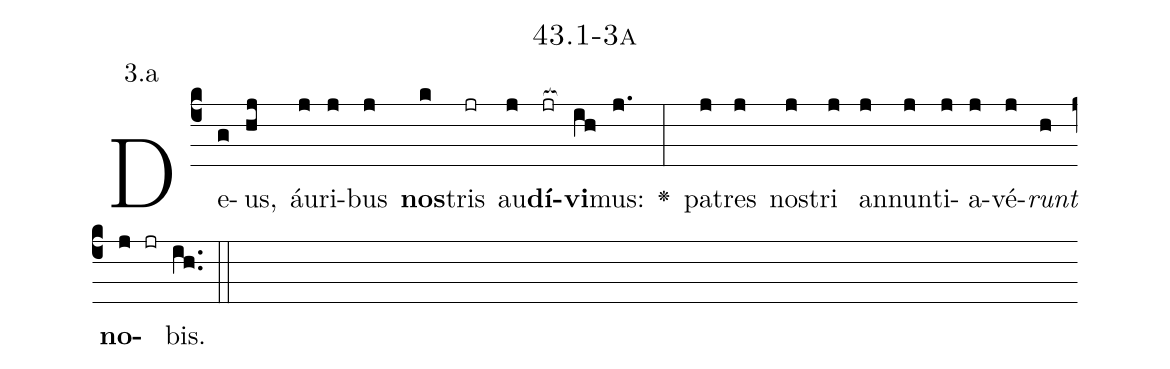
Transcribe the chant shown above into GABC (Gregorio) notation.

name: 43.1-3a;
annotation: 3.a;
%%
(c4)De(g)us,(hj) áu(j)ri(j)bus(j) <b>nos</b>(k)tris(jr) au(j)<b>dí</b>(jr[ocb:1{])<b>vi</b>(ih[ocb:0}])mus:(j.) <v>\greheightstar</v>(:) pa(j)tres(j) nos(j)tri(j) an(j)nun(j)ti(j)a(j)vé(j)<i>runt</i>(h) <b>no</b>(j jr)bis.(ih..) (::)


%E(j) u(j) o(j) u(h) a(j) e.(ih..) (::)
